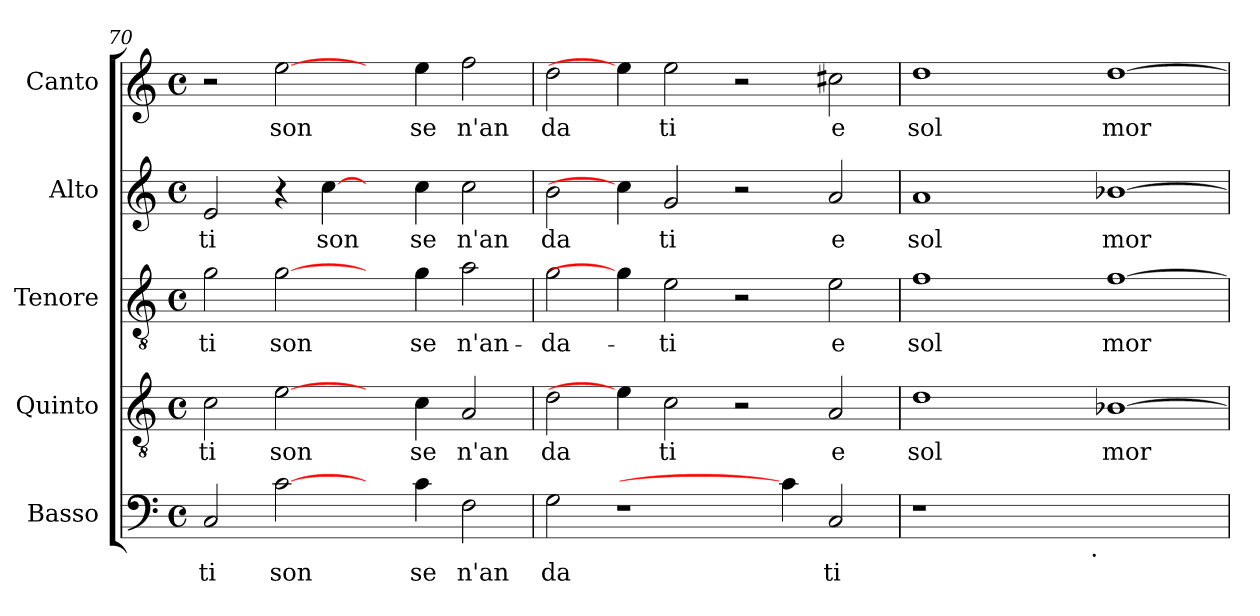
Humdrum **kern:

**kern	**text	**kern	**text	**kern	**text	**kern	**text	**kern	**text
*part5	*part5	*part4	*part4	*part3	*part3	*part2	*part2	*part1	*part1
*staff5	*staff5	*staff4	*staff4	*staff3	*staff3	*staff2	*staff2	*staff1	*staff1
*I"Basso	*	*I"Quinto	*	*I"Tenore	*	*I"Alto	*	*I"Canto	*
*I'Ch	*	*I'Ch	*	*I'Ch	*	*I'Ch	*	*I'Ch	*
*clefF4	*	*clefGv2	*	*clefGv2	*	*clefG2	*	*clefG2	*
*M4/4	*	*M4/4	*	*M4/4	*	*M4/4	*	*M4/4	*
*met(c)	*	*met(c)	*	*met(c)	*	*met(c)	*	*met(c)	*
=70	=70	=70	=70	=70	=70	=70	=70	=70	=70
!	!LO:LY:b:cj	!	!LO:LY:b:cj	!	!LO:LY:b:cj	!	!LO:LY:b:cj	!	!
2C/	ti	2c\	ti	2g\	-ti	2e/	ti	2r	.
!	!LO:LY:b:cj	!	!LO:LY:b:cj	!	!LO:LY:b:cj	!	!	!	!LO:LY:b:cj
[2c\	son	[2e\	son	[2g\	son	4r	.	[2ee\	son
!	!	!	!	!	!	!	!LO:LY:b:cj	!	!
.	.	.	.	.	.	[4cc\	son	.	.
4ryy	.	4ryy	.	4ryy	.	4ryy	.	4ryy	.
!	!LO:LY:b:cj	!	!LO:LY:b:cj	!	!LO:LY:b:cj	!	!LO:LY:b:cj	!	!LO:LY:b:cj
4c\	se	4c\	se	4g\	se	4cc\	se	4ee\	se
!	!LO:LY:b:cj	!	!LO:LY:b:cj	!	!LO:LY:b:cj	!	!LO:LY:b:cj	!	!LO:LY:b:cj
2F\	n'an	2A/	n'an	2a\	n'an-	2cc\	n'an	2ff\	n'an
=71	=71	=71	=71	=71	=71	=71	=71	=71	=71
!	!LO:LY:b:cj	!	!LO:LY:b:cj	!	!LO:LY:b:cj	!	!LO:LY:b:cj	!	!LO:LY:b:cj
2G\	da	2d\	da	2g\	-da-	2b\	da	2dd\	da
1r	.	4e\]	.	4g\]	.	4cc\]	.	4ee\]	.
!	!	!	!LO:LY:b:cj	!	!LO:LY:b:cj	!	!LO:LY:b:cj	!	!LO:LY:b:cj
.	.	2c\	ti	2e\	-ti	2g/	ti	2ee\	ti
.	.	2r	.	2r	.	2r	.	2r	.
4c\]	.	.	.	.	.	.	.	.	.
!	!LO:LY:b:cj	!	!LO:LY:b:cj	!	!LO:LY:b:cj	!	!LO:LY:b:cj	!	!LO:LY:b:cj
2C/	ti	2A/	e	2e\	e	2a/	e	2cc#X\	e
=72	=72	=72	=72	=72	=72	=72	=72	=72	=72
!	!	!	!LO:LY:b:cj	!	!LO:LY:b:cj	!	!LO:LY:b:cj	!	!LO:LY:b:cj
*^	*	*	*	*	*	*	*	*	*
1r	2ryy	.	1d	sol	1f	sol	1a	sol	1dd	sol
.	4ryy	.	.	.	.	.	.	.	.	.
.	8ryy	.	.	.	.	.	.	.	.	.
.	16ryy	.	.	.	.	.	.	.	.	.
.	64ryy	.	.	.	.	.	.	.	.	.
!	!LO:TX:b:t=.	!	!	!	!	!	!	!	!	!
.	1ryy	.	.	.	.	.	.	.	.	.
!	!	!	!	!LO:LY:b	!	!LO:LY:b	!	!LO:LY:b	!	!LO:LY:b
1ryy	.	.	[>1B-X	mor	[>1f	mor-	[>1b-X	mor	[>1dd	mor
.	32.ryy	.	.	.	.	.	.	.	.	.
*v	*v	*	*	*	*	*	*	*	*	*
=	=	=	=	=	=	=	=	=	=
*-	*-	*-	*-	*-	*-	*-	*-	*-	*-
